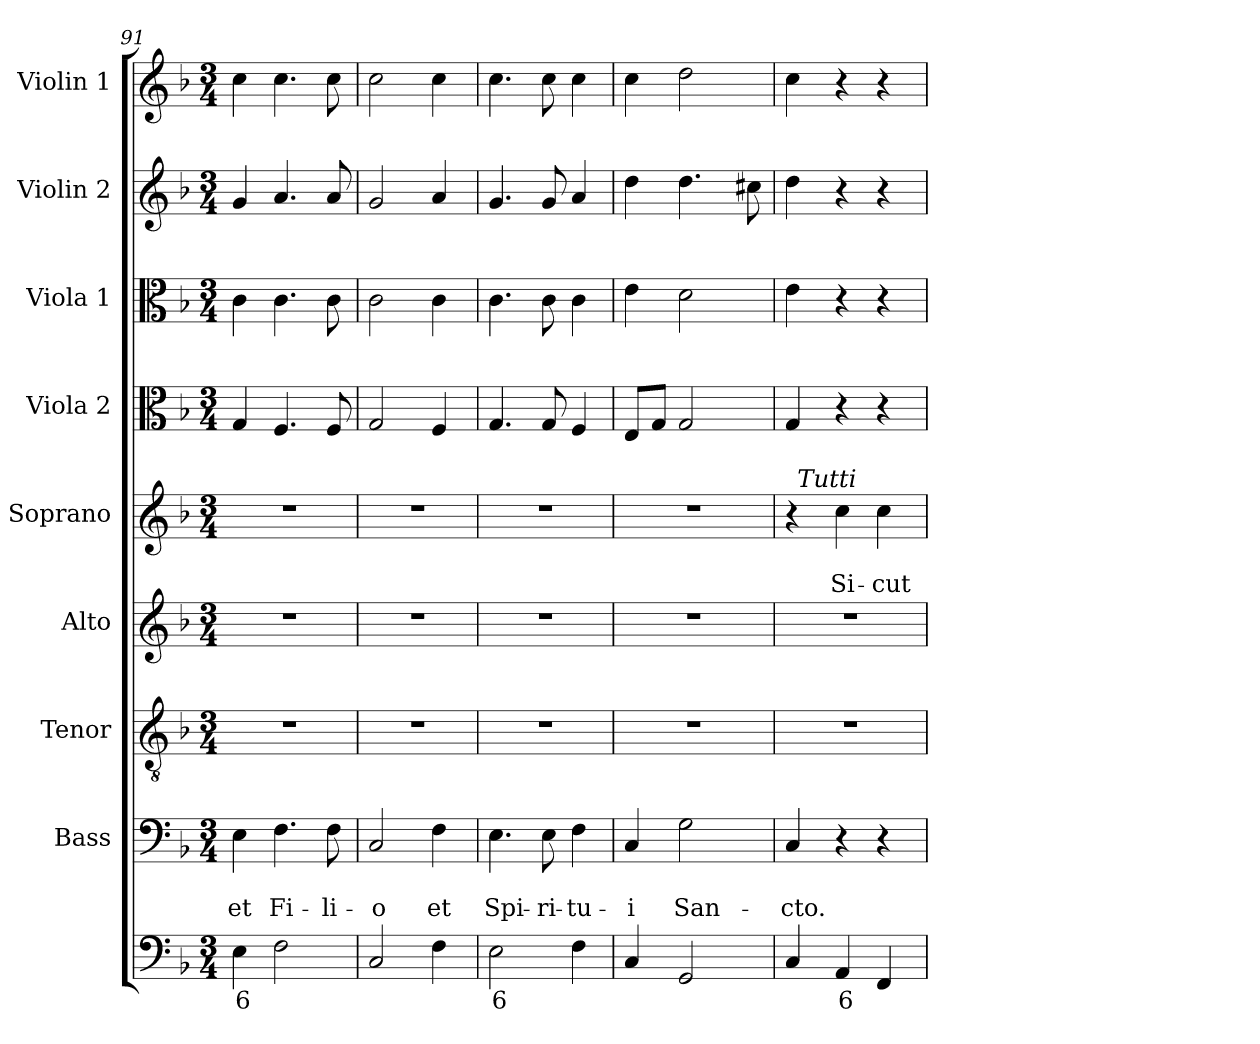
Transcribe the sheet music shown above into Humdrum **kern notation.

**kern	**text	**kern	**text	**text	**kern	**kern	**kern	**text	**text	**kern	**kern	**kern	**kern
*part9	*part9	*part8	*part8	*part8	*part7	*part6	*part5	*part5	*part5	*part4	*part3	*part2	*part1
*staff9	*staff9	*staff8	*staff8	*staff8	*staff7	*staff6	*staff5	*staff5	*staff5	*staff4	*staff3	*staff2	*staff1
*	*	*I"Bass	*	*	*I"Tenor	*I"Alto	*I"Soprano	*	*	*I"Viola 2	*I"Viola 1	*I"Violin 2	*I"Violin 1
*	*	*I'B	*	*	*I'T	*I'A	*I'S	*	*	*I'Vla. 2	*I'Vla. 1	*I'Vln. 2	*I'Vln. 1
*clefF4	*	*clefF4	*	*	*clefGv2	*clefG2	*clefG2	*	*	*clefC3	*clefC3	*clefG2	*clefG2
*k[b-]	*	*k[b-]	*	*	*k[b-]	*k[b-]	*k[b-]	*	*	*k[b-]	*k[b-]	*k[b-]	*k[b-]
*F:	*	*F:	*	*	*F:	*F:	*F:	*	*	*F:	*F:	*F:	*F:
*M3/4	*	*M3/4	*	*	*M3/4	*M3/4	*M3/4	*	*	*M3/4	*M3/4	*M3/4	*M3/4
=91	=91	=91	=91	=91	=91	=91	=91	=91	=91	=91	=91	=91	=91
!	!LO:LY:b	!	!	!LO:LY:b	!	!	!	!	!	!	!	!	!
4E\	6	4E\	.	et	2.r	2.r	2.r	.	.	4G/	4c\	4g/	4cc\
!	!	!	!	!LO:LY:b	!	!	!	!	!	!	!	!	!
2F\	.	4.F\	.	Fi-	.	.	.	.	.	4.F/	4.c\	4.a/	4.cc\
!	!	!	!	!LO:LY:b	!	!	!	!	!	!	!	!	!
.	.	8F\	.	-li-	.	.	.	.	.	8F/	8c\	8a/	8cc\
=92	=92	=92	=92	=92	=92	=92	=92	=92	=92	=92	=92	=92	=92
!	!	!	!	!LO:LY:b	!	!	!	!	!	!	!	!	!
2C/	.	2C/	.	-o	2.r	2.r	2.r	.	.	2G/	2c\	2g/	2cc\
!	!	!	!	!LO:LY:b	!	!	!	!	!	!	!	!	!
4F\	.	4F\	.	et	.	.	.	.	.	4F/	4c\	4a/	4cc\
=93	=93	=93	=93	=93	=93	=93	=93	=93	=93	=93	=93	=93	=93
!	!LO:LY:b	!	!	!LO:LY:b	!	!	!	!	!	!	!	!	!
2E\	6	4.E\	.	Spi-	2.r	2.r	2.r	.	.	4.G/	4.c\	4.g/	4.cc\
!	!	!	!	!LO:LY:b	!	!	!	!	!	!	!	!	!
.	.	8E\	.	-ri-	.	.	.	.	.	8G/	8c\	8g/	8cc\
!	!	!	!	!LO:LY:b	!	!	!	!	!	!	!	!	!
4F\	.	4F\	.	-tu-	.	.	.	.	.	4F/	4c\	4a/	4cc\
=94	=94	=94	=94	=94	=94	=94	=94	=94	=94	=94	=94	=94	=94
*^	*	*	*	*	*	*	*	*	*	*	*	*	*
!	!	!	!	!	!LO:LY:b	!	!	!	!	!	!	!	!	!
4C/	4ryy	.	4C/	.	-i	2.r	2.r	2.r	.	.	8E/L	4e\	4dd\	4cc\
.	.	.	.	.	.	.	.	.	.	.	8G/J	.	.	.
!	!	!	!	!	!LO:LY:b	!	!	!	!	!	!	!	!	!
2GG/	4ryy	.	2G\	.	San-	.	.	.	.	.	2G/	2d\	4.dd\	2dd\
.	8ryy	.	.	.	.	.	.	.	.	.	.	.	.	.
.	8ryy	.	.	.	.	.	.	.	.	.	.	.	8cc#X\	.
=95	=95	=95	=95	=95	=95	=95	=95	=95	=95	=95	=95	=95	=95	=95
!	!	!	!	!	!LO:LY:b	!	!	!	!	!	!	!	!	!
*v	*v	*	*	*	*	*	*	*^	*	*	*	*	*	*
4C/	.	4C/	.	-cto.	2.r	2.r	4r	32ryy	.	.	4G/	4e\	4dd\	4cc\
!	!	!	!	!	!	!	!	!LO:TX:a:i:t=Tutti	!	!	!	!	!	!
.	.	.	.	.	.	.	.	2ryy	.	.	.	.	.	.
!	!LO:LY:b	!	!	!	!	!	!	!	!	!LO:LY:b	!	!	!	!
4AA/	6	4r	.	.	.	.	4cc\	.	.	Si-	4r	4r	4r	4r
!	!	!	!	!	!	!	!	!	!	!LO:LY:b	!	!	!	!
4FF/	.	4r	.	.	.	.	4cc\	.	.	-cut	4r	4r	4r	4r
.	.	.	.	.	.	.	.	8..ryy	.	.	.	.	.	.
*	*	*	*	*	*	*	*v	*v	*	*	*	*	*	*
=	=	=	=	=	=	=	=	=	=	=	=	=	=
*-	*-	*-	*-	*-	*-	*-	*-	*-	*-	*-	*-	*-	*-
